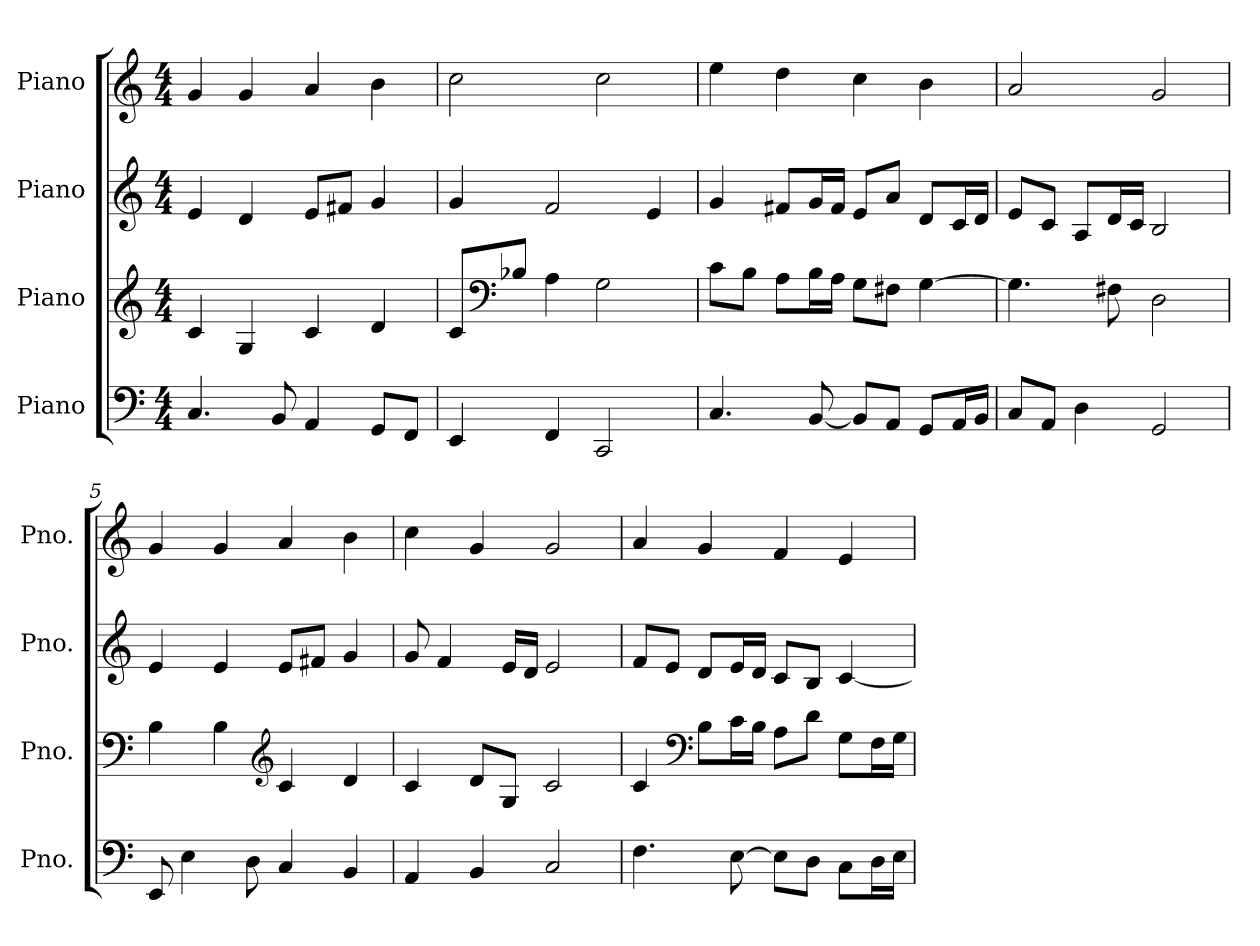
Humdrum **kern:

**kern	**kern	**kern	**kern
*part4	*part3	*part2	*part1
*staff4	*staff3	*staff2	*staff1
*I"Piano	*I"Piano	*I"Piano	*I"Piano
*I'Pno.	*I'Pno.	*I'Pno.	*I'Pno.
*clefF4	*clefG2	*clefG2	*clefG2
*k[]	*k[]	*k[]	*k[]
*M4/4	*M4/4	*M4/4	*M4/4
*MM120	*MM120	*MM120	*MM120
=1	=1	=1	=1
4.C/	4c/	4e/	4g/
.	4G/	4d/	4g/
8BB/	.	.	.
4AA/	4c/	8e/L	4a/
.	.	8f#X/J	.
8GG/L	4d/	4g/	4b\
8FF/J	.	.	.
=2	=2	=2	=2
4EE/	8c/L	4g/	2cc\
*	*clefF4	*	*
.	8B-X/J	.	.
4FF/	4A\	2f/	.
2CC/	2G\	.	2cc\
.	.	4e/	.
=3	=3	=3	=3
4.C/	8c\L	4g/	4ee\
.	8B\J	.	.
.	8A\L	8f#X/L	4dd\
[8BB/	16B\L	16g/L	.
.	16A\JJ	16f#/JJ	.
8BB/L]	8G\L	8e/L	4cc\
8AA/J	8F#X\J	8a/J	.
8GG/L	[4G\	8d/L	4b\
16AA/L	.	16c/L	.
16BB/JJ	.	16d/JJ	.
=4	=4	=4	=4
8C/L	4.G\]	8e/L	2a/
8AA/J	.	8c/J	.
4D\	.	8A/L	.
.	8F#X\	16d/L	.
.	.	16c/JJ	.
2GG/	2D\	2B/	2g/
!!LO:LB:g=z
=5	=5	=5	=5
8EE/	4B\	4e/	4g/
4E\	.	.	.
.	4B\	4e/	4g/
8D\	.	.	.
*	*clefG2	*	*
4C/	4c/	8e/L	4a/
.	.	8f#X/J	.
4BB/	4d/	4g/	4b\
=6	=6	=6	=6
4AA/	4c/	8g/	4cc\
.	.	4f/	.
4BB/	8d/L	.	4g/
.	8G/J	16e/LL	.
.	.	16d/JJ	.
2C/	2c/	2e/	2g/
=7	=7	=7	=7
4.F\	4c/	8f/L	4a/
.	.	8e/J	.
*	*clefF4	*	*
.	8B\L	8d/L	4g/
[8E\	16c\L	16e/L	.
.	16B\JJ	16d/JJ	.
8E\L]	8A\L	8c/L	4f/
8D\J	8d\J	8B/J	.
8C\L	8G\L	[4c/	4e/
16D\L	16F\L	.	.
16E\JJ	16G\JJ	.	.
=	=	=	=
*-	*-	*-	*-
